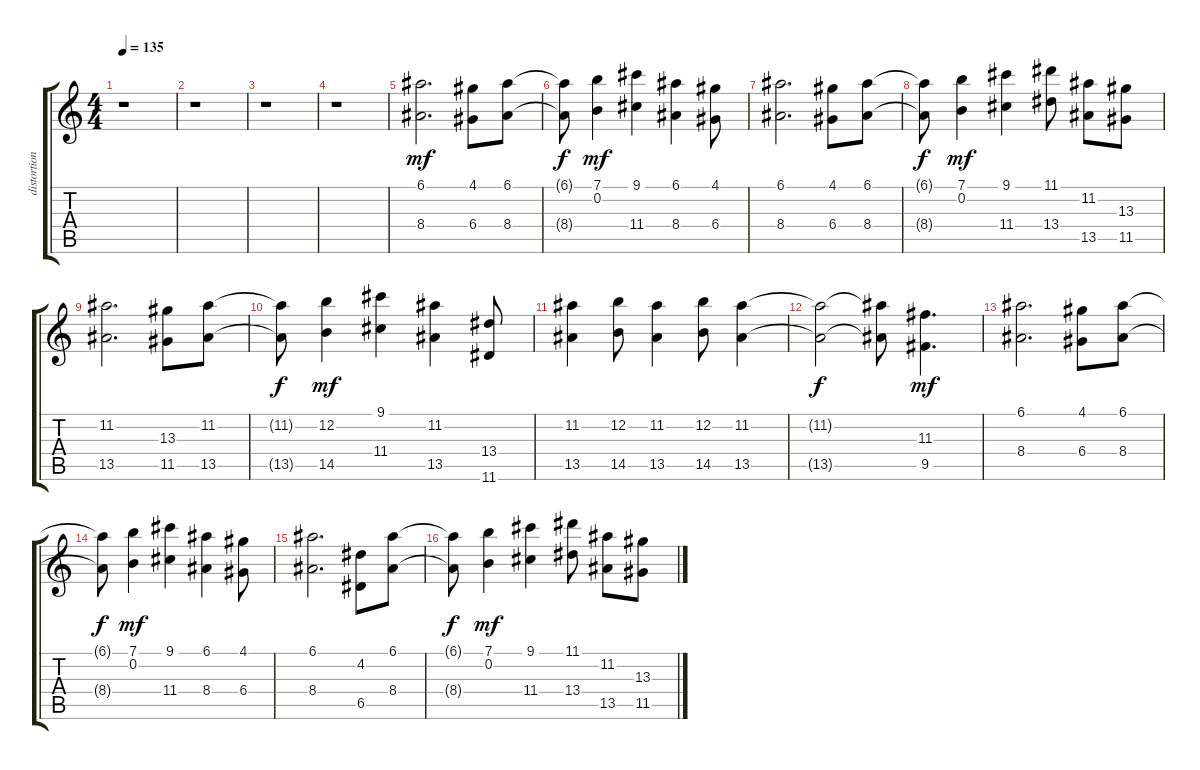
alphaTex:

\track ("distortion electric guitar" "distortion") {instrument distortionguitar}
\staff {score tabs}
\tuning (E4 B3 G3 D3 A2 E2) {hide}
\ts (4 4)
\tempo 135
\clef g2
\ks c
r.1{dy mf} |
r.1 |
r.1 |
r.1 |
(6.1 8.4).2{d} (4.1 6.4).8 (6.1 8.4).8 |
(6.1{t} 8.4{t}).8{dy f} (7.1 0.2).4{dy mf} (9.1 11.4).4 (6.1 8.4).4 (4.1 6.4).8 |
(6.1 8.4).2{d} (4.1 6.4).8 (6.1 8.4).8 |
(6.1{t} 8.4{t}).8{dy f} (7.1 0.2).4{dy mf} (9.1 11.4).4 (11.1 13.4).8 (11.2 13.5).8 (13.3 11.5).8 |
(11.2 13.5).2{d} (13.3 11.5).8 (11.2 13.5).8 |
(11.2{t} 13.5{t}).8{dy f} (12.2 14.5).4{dy mf} (9.1 11.4).4 (11.2 13.5).4 (13.4 11.6).8 |
(11.2 13.5).4 (12.2 14.5).8 (11.2 13.5).4 (12.2 14.5).8 (11.2 13.5).4 |
(11.2{t} 13.5{t}).2{dy f} (11.2{t} 13.5{t}).8 (11.3 9.5).4{d dy mf} |
(6.1 8.4).2{d} (4.1 6.4).8 (6.1 8.4).8 |
(6.1{t} 8.4{t}).8{dy f} (7.1 0.2).4{dy mf} (9.1 11.4).4 (6.1 8.4).4 (4.1 6.4).8 |
(6.1 8.4).2{d} (4.2 6.5).8 (6.1 8.4).8 |
(6.1{t} 8.4{t}).8{dy f} (7.1 0.2).4{dy mf} (9.1 11.4).4 (11.1 13.4).8 (11.2 13.5).8 (13.3 11.5).8
